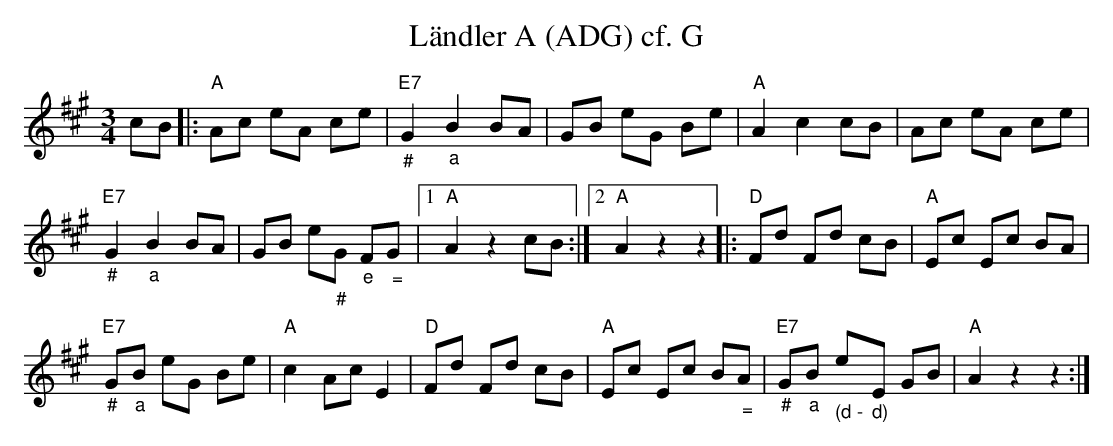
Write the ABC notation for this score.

X:1
T:L\"andler A (ADG) cf. G
M:3/4
L:1/8
K:Amaj%%MIDI gchordon
cB |: "A"Ac eA ce | "E7""_#"G2"_a"B2BA | GB eG Be | "A"A2c2cB | Ac eA ce |
"E7""_#"G2"_a"B2BA | GB e"_#"G "_e"F"_ ="G |1 "A"A2z2cB :|2 "A"A2z2z2 |: "D"Fd Fd cB | "A"Ec Ec BA |
"E7""_#"G"_a"B eG Be | "A"c2AcE2 | "D"Fd Fd cB | "A"Ec Ec B"_ ="A | "E7""_#"G"_a"B "_ (d -"e"_d)"E GB | "A"A2z2z2 :|
